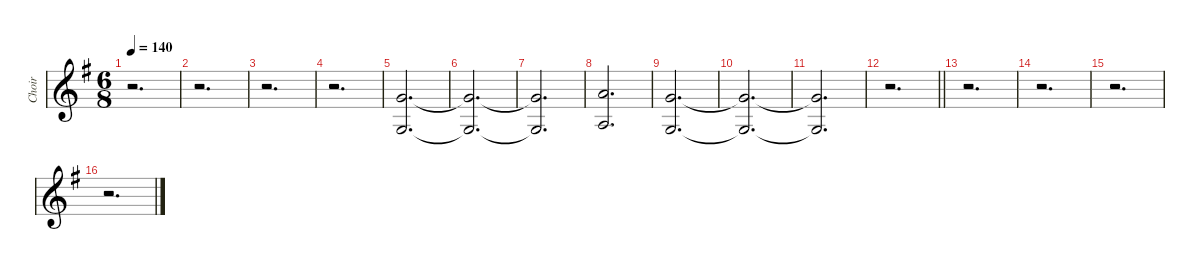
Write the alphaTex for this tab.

\defaultSystemsLayout 8
\hideDynamics
\bracketExtendMode groupsimilarinstruments
\firstSystemTrackNameMode fullname
\otherSystemsTrackNameOrientation horizontal
\track ("Choir" "chr.") {defaultSystemsLayout 8 instrument choiraahs}
\staff {score}
\tuning (E4 B3 G3 D3 A2 E2)
\ts (6 8)
\tempo 140
\clef g2
\ks g
r.2{d dy f beam Down} |
r.2{d beam Down} |
r.2{d beam Down} |
r.2{d beam Down} |
(8.2{acc forcenatural} 5.4{acc forcenatural}).2{d beam Up} |
(8.2{t acc forcenatural} 5.4{t acc forcenatural}).2{d beam Up} |
(8.2{t acc forcenatural} 5.4{t acc forcenatural}).2{d beam Up} |
(10.2{acc forcenatural} 7.4{acc forcenatural}).2{d beam Up} |
(8.2{acc forcenatural} 5.4{acc forcenatural}).2{d beam Up} |
(8.2{t acc forcenatural} 5.4{t acc forcenatural}).2{d beam Up} |
(8.2{t acc forcenatural} 5.4{t acc forcenatural}).2{d beam Up} |
\barLineRight lightlight
r.2{d beam Down} |
r.2{d beam Down} |
r.2{d beam Down} |
r.2{d beam Down} |
r.2{d beam Down}
